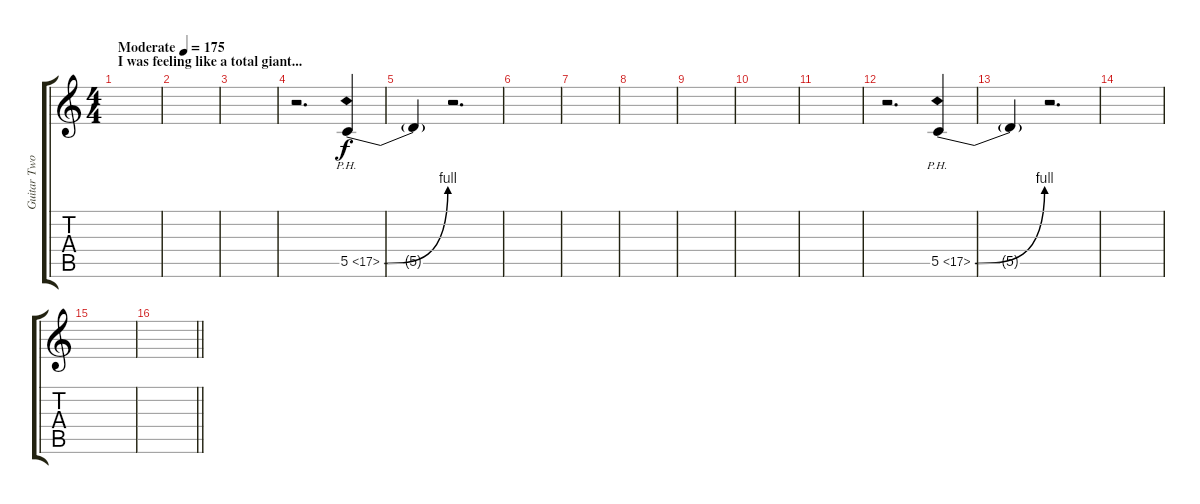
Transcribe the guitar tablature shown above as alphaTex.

\track ("Guitar Two" "Guitar Two") {instrument overdrivenguitar}
\staff {score tabs}
\tuning (D4 A3 F3 C3 G2 C2) {hide}
\ts (4 4)
\section ("" "I was feeling like a total giant...")
\tempo (175 "Moderate")
\clef g2
\ks c
|
|
|
r.2{d} 5.5{be (bend 0 0 60 4) ph 12}.4{instrument guitarharmonics} |
5.5{t}.4 r.2{d} |
|
|
|
|
|
|
r.2{d} 5.5{be (bend 0 0 60 4) ph 12}.4{instrument guitarharmonics} |
5.5{t}.4 r.2{d} |
|
|
\barLineRight lightlight
